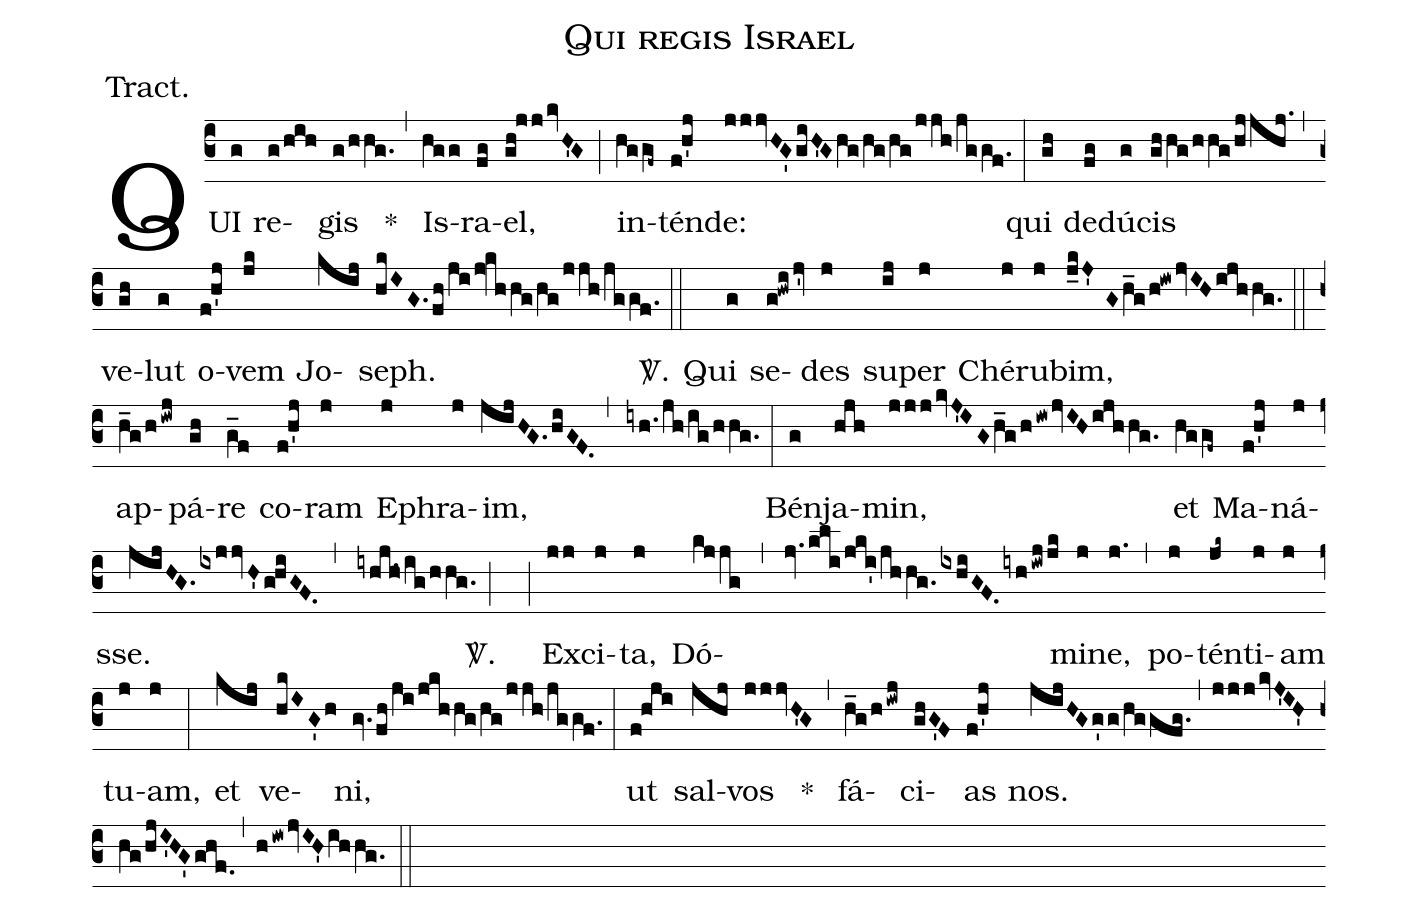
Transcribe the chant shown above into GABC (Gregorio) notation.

name:Qui regis Israel;
annotation:Tract.;
mode:8;
office-part:Tract;
%%
QUI(g) re(g/hih)gis(g/hhg.) *(,) Is(hgg)ra(fg)el,(gh!jjkvH'G) (;) in(hggf~)tén(f!h'j)de:(jjjvHG'giH'Ghg/hg/hg/jjh/jg/gf.) (:) qui(gh) de(fg)dú(g)cis(gh/hg/hhg/hj/jhj.) (,) ve(gh)lut(g) o(f!h'j)vem(jk) Jo(kij)seph.(hkIG.fh/ji/j!kh/hg/hg/jjh/jg/gf.) <sp>V/</sp>.(::) Qui(g) se(g!hwijv')des(j) su(ij)per(j) Ché(j)ru(j)bim,(j_kJ'Gh_g/h!iwjvIHijh/hg.) (::) ap(h_g/hiwj)pá(gh)re(g_f) co(f!h'j)ram(j) Eph(j)ra(j)im,(jijHG.hiGF.,iyh./jh/ig/hhg.) (:) Bén(g)ja(hjh)min,(jjjkvJ'IGh_g/hiwjvIHijh/hg.) et(hg/gf~) Ma(f!h'j)ná(j)sse.(jijHG.ixjjvH'ghiGF.,iyh.jh/ig/hhg.) <sp>V/</sp>.(;;) Ex(jj)ci(j)ta,(j) Dó(kj/jg,jv.kli/jki'/jh/hg.ixhiGF.iyhiwj/jk)mi(j)ne,(j.) (,) po(j)tén(jk~)ti(j)am(j) tu(j)am,(j) (:) et(kij) ve(hkIG'h)ni,(gv.fh/ji/jkh/hg/hg/jjh/jg/gf.) (:) ut(f!hji) sal(jhj)vos(jjjvH'G) *(,) fá(h_g/hiwj)ci(ghG'F)as(f!h'j) nos.(jijHGg'g/hg/gfg.,jjj/kvJ'IH'hg/hjI'HG'ghf.,hiwjvIH'ih/hg.) (::)
